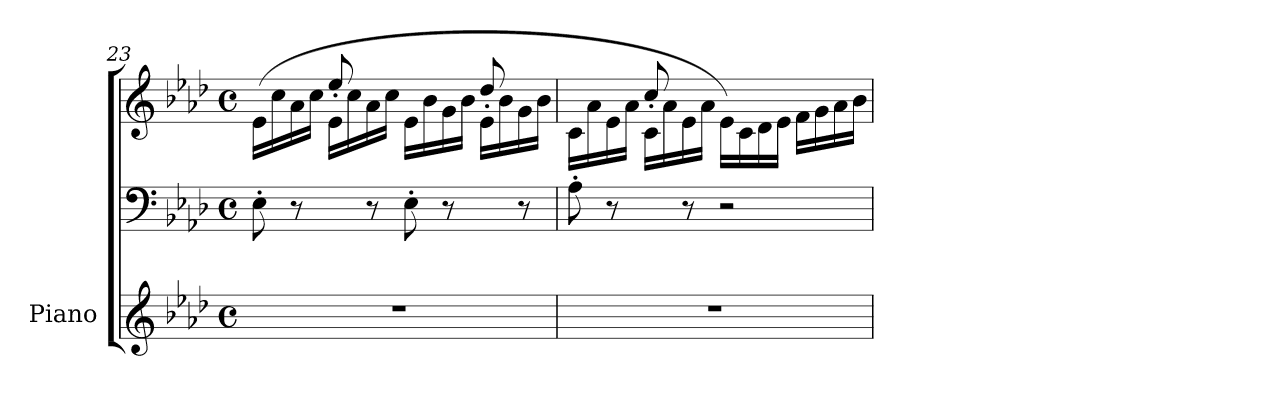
**kern	**kern	**kern
*part1	*part1	*part1
*staff3	*staff2	*staff1
*I"Piano	*	*
*I'Pno	*	*
*clefG2	*clefF4	*clefG2
*k[b-e-a-d-]	*k[b-e-a-d-]	*k[b-e-a-d-]
*M4/4	*M4/4	*M4/4
*met(c)	*met(c)	*met(c)
=23	=23	=23
*	*	*^
1r	8E-'\	(<16e-\LL	4ryy
.	.	16cc\	.
.	8r	16a-\	.
.	.	16cc\JJ	.
.	8ryy	16e-\LL	8ee-'>/
.	.	16cc\	.
.	8r	16a-\	4.ryy
.	.	16cc\JJ	.
.	8E-'\	16e-\LL	.
.	.	16b-\	.
.	8r	16g\	.
.	.	16b-\JJ	.
.	8ryy	16e-\LL	8dd-'>/
.	.	16b-\	.
.	8r	16g\	8ryy
.	.	16b-\JJ	.
!!LO:LB:g=z	!!
=24	=24	=24	=24
1r	8A-'\	16c\LL	4ryy
.	.	16a-\	.
.	8r	16e-\	.
.	.	16a-\JJ	.
.	8ryy	16c\LL	8cc'>/
.	.	16a-\	.
.	8r	16e-\	2ryy
.	.	16a-\JJ	.
.	2r	16e-\LL)	.
.	.	16c\	.
.	.	16d-\	.
.	.	16e-\JJ	.
.	.	16f\LL	.
.	.	16g\	.
.	.	16a-\	8ryy
.	.	16b-\JJ	.
*	*	*v	*v
=	=	=
*-	*-	*-
